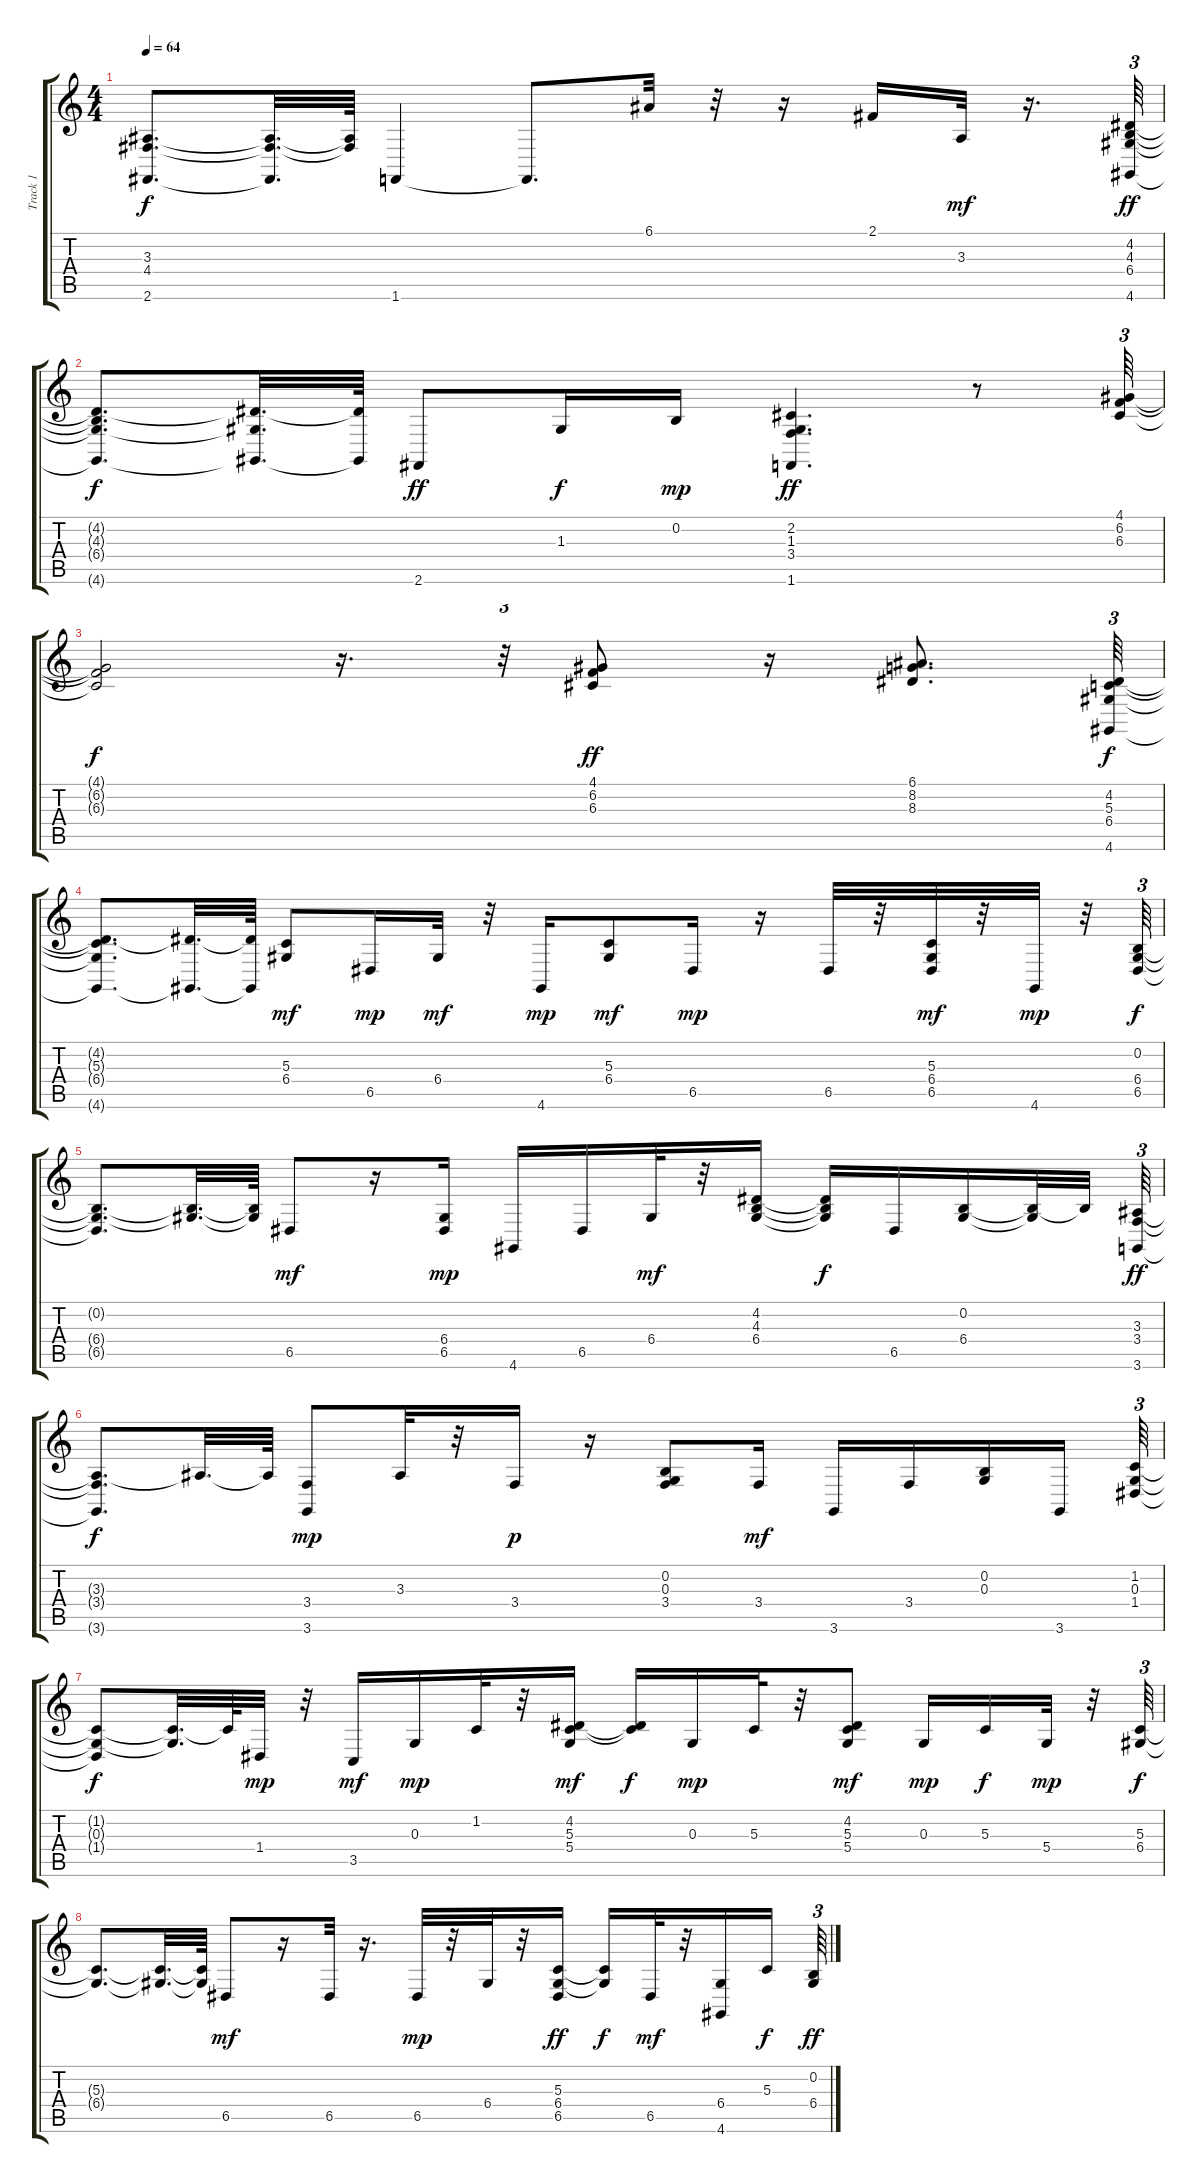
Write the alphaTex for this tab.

\track ("Track 1" "Track 1") {instrument acousticgrandpiano}
\staff {score tabs}
\tuning (E4 B3 G3 D3 A2 E2) {hide}
\ts (4 4)
\tempo 64
\clef g2
\ks c
(3.3{t} 4.4{t} 2.6{t}).8{d dy f} (3.3{t} 4.4{t} 2.6{t}).32{d} (3.3{t} 4.4{t}).64 1.6.4 1.6{t}.8{d} 6.1.32 r.32 r.16 2.1.16 3.3.32{dy mf} r.16{d} (4.2 4.3 6.4 4.6).64{tu (3 2) dy ff} |
(4.2{t} 4.3{t} 6.4{t} 4.6{t}).8{d dy f} (4.2{t} 6.4{t} 4.6{t}).32{d} (4.2{t} 4.6{t}).64 2.6.8{dy ff} 1.3.16{dy f} 0.2.16{dy mp} (2.2 1.3 3.4 1.6).4{d dy ff} r.8 (4.1 6.2 6.3).64{tu (3 2)} |
(4.1{t} 6.2{t} 6.3{t}).2{dy f} r.16{d} r.32{tu (3 2)} (4.1 6.2 6.3).8{dy ff} r.16 (6.1 8.2 8.3).8{d} (4.2 5.3 6.4 4.6).64{tu (3 2) dy f} |
(4.2{t} 5.3{t} 6.4{t} 4.6{t}).8{d} (4.2{t} 4.6{t}).32{d} (4.2{t} 4.6{t}).64 (5.3 6.4).8{dy mf} 6.5.16{dy mp} 6.4.32{dy mf} r.32 4.6.16{dy mp} (5.3 6.4).8{dy mf} 6.5.16{dy mp} r.16 6.5.32 r.32 (5.3 6.4 6.5).32{dy mf} r.32 4.6.32{dy mp} r.32 (0.2 6.4 6.5).64{tu (3 2) dy f} |
(0.2{t} 6.4{t} 6.5{t}).8{d} (0.2{t} 6.4{t}).32{d} (0.2{t} 6.4{t}).64 6.5.8{dy mf} r.16 (6.4 6.5).16{dy mp} 4.6.16 6.5.16 6.4.32{dy mf} r.32 (4.2 4.3 6.4).16 (4.2{t} 4.3{t} 6.4{t}).16{dy f} 6.5.16 (0.2 6.4).16 (0.2{t} 6.4{t}).32 0.2{t}.32 (3.3 3.4 3.6).64{tu (3 2) dy ff} |
(3.3{t} 3.4{t} 3.6{t}).8{d dy f} 3.3{t}.32{d} 3.3{t}.64 (3.4 3.6).8{dy mp} 3.3.32 r.32 3.4.16{dy p} r.16 (0.2 0.3 3.4).8 3.4.16{dy mf} 3.6.16 3.4.16 (0.2 0.3).16 3.6.16 (1.2 0.3 1.4).64{tu (3 2)} |
(1.2{t} 0.3{t} 1.4{t}).8{dy f} (1.2{t} 0.3{t}).32{d} 1.2{t}.64 1.4.32{dy mp} r.32 3.5.16{dy mf} 0.3.16{dy mp} 1.2.32 r.32 (4.2 5.3 5.4).16{dy mf} (4.2{t} 5.3{t}).16{dy f} 0.3.16{dy mp} 5.3.32 r.32 (4.2 5.3 5.4).8{dy mf} 0.3.16{dy mp} 5.3.16{dy f} 5.4.32{dy mp} r.32 (5.3 6.4).64{tu (3 2) dy f} |
(5.3{t} 6.4{t}).8{d} (5.3{t} 6.4{t}).32{d} (5.3{t} 6.4{t}).64 6.5.8{dy mf} r.16 6.5.32 r.16{d} 6.5.32{dy mp} r.32 6.4.32 r.32 (5.3 6.4 6.5).16{dy ff} (5.3{t} 6.4{t}).16{dy f} 6.5.32{dy mf} r.32 (6.4 4.6).16 5.3.16{dy f} (0.2 6.4).64{tu (3 2) dy ff}
